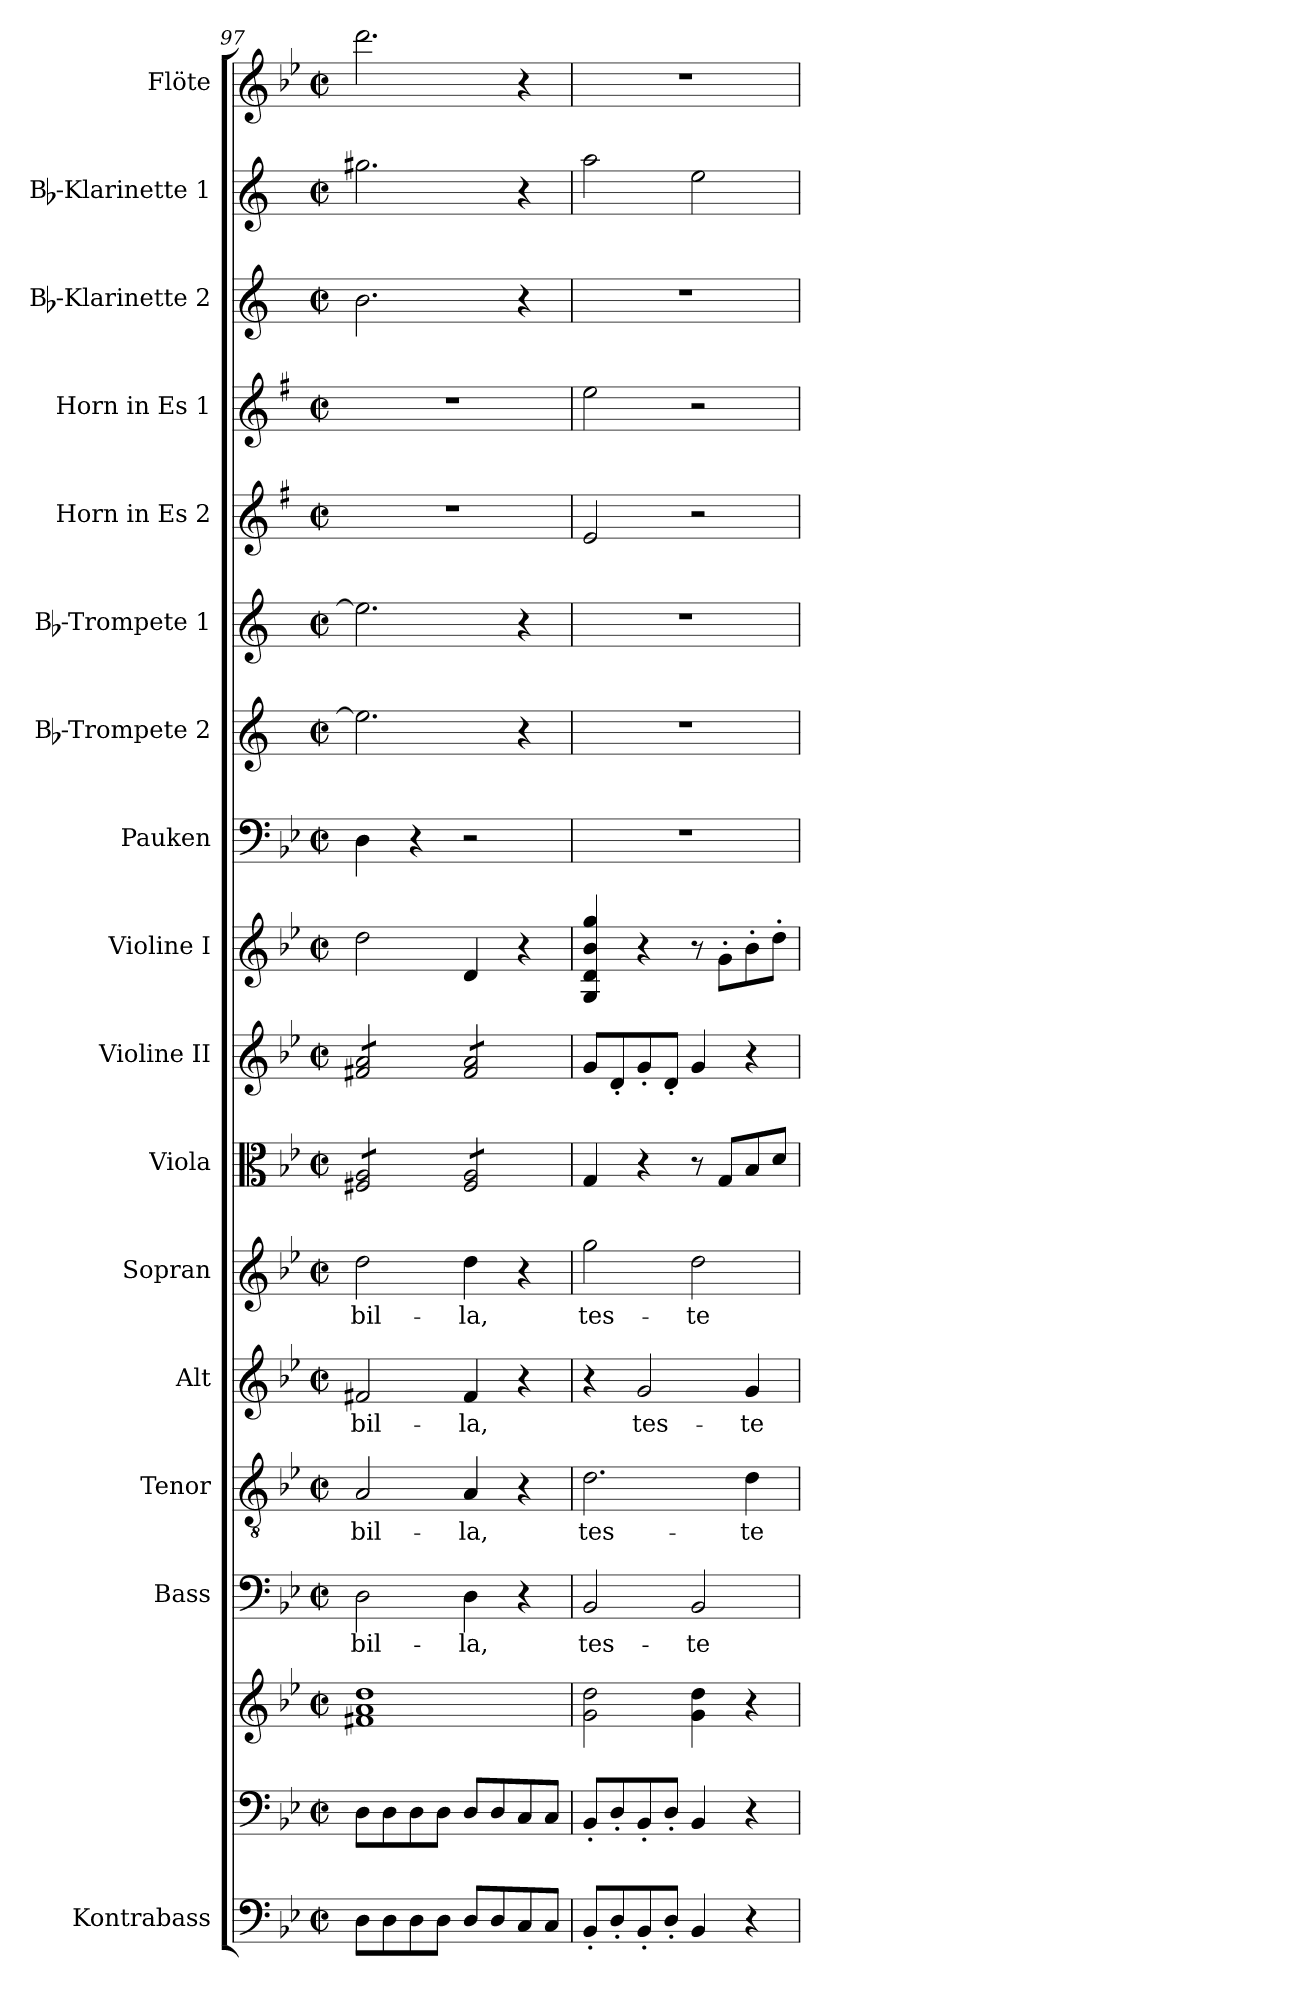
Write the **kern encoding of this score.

**kern	**kern	**kern	**kern	**text	**kern	**text	**kern	**text	**kern	**text	**kern	**kern	**kern	**kern	**kern	**kern	**kern	**kern	**kern	**kern	**kern
*part17	*part16	*part16	*part15	*part15	*part14	*part14	*part13	*part13	*part12	*part12	*part11	*part10	*part9	*part8	*part7	*part6	*part5	*part4	*part3	*part2	*part1
*staff18	*staff17	*staff16	*staff15	*staff15	*staff14	*staff14	*staff13	*staff13	*staff12	*staff12	*staff11	*staff10	*staff9	*staff8	*staff7	*staff6	*staff5	*staff4	*staff3	*staff2	*staff1
*I"Kontrabass	*	*	*I"Bass	*	*I"Tenor	*	*I"Alt	*	*I"Sopran	*	*I"Viola	*I"Violine II	*I"Violine I	*I"Pauken	*I"Bb-Trompete 2	*I"Bb-Trompete 1	*I"Horn in Es 2	*I"Horn in Es 1	*I"Bb-Klarinette 2	*I"Bb-Klarinette 1	*I"Flöte
*I'Kb.	*	*	*I'B.	*	*I'T.	*	*I'A.	*	*I'S.	*	*I'Vla.	*I'Vl. II	*I'Vl. I	*I'Pk.	*I'Bb Trp. 2	*I'Bb Trp. 1	*	*	*I'Bb Kl. 2	*I'Bb Kl. 1	*I'Fl.
*clefF4	*clefF4	*clefG2	*clefF4	*	*clefGv2	*	*clefG2	*	*clefG2	*	*clefC3	*clefG2	*clefG2	*clefF4	*clefG2	*clefG2	*clefG2	*clefG2	*clefG2	*clefG2	*clefG2
*ITrd7c12	*	*	*	*	*	*	*	*	*	*	*	*	*	*	*ITrd1c2	*ITrd1c2	*ITrd5c9	*ITrd5c9	*ITrd1c2	*ITrd1c2	*
*k[b-e-]	*k[b-e-]	*k[b-e-]	*k[b-e-]	*	*k[b-e-]	*	*k[b-e-]	*	*k[b-e-]	*	*k[b-e-]	*k[b-e-]	*k[b-e-]	*k[b-e-]	*k[b-e-]	*k[b-e-]	*k[b-e-]	*k[b-e-]	*k[b-e-]	*k[b-e-]	*k[b-e-]
*B-:	*B-:	*B-:	*B-:	*	*B-:	*	*B-:	*	*B-:	*	*B-:	*B-:	*B-:	*B-:	*B-:	*B-:	*B-:	*B-:	*B-:	*B-:	*B-:
*M2/2	*M2/2	*M2/2	*M2/2	*	*M2/2	*	*M2/2	*	*M2/2	*	*M2/2	*M2/2	*M2/2	*M2/2	*M2/2	*M2/2	*M2/2	*M2/2	*M2/2	*M2/2	*M2/2
*met(c|)	*met(c|)	*met(c|)	*met(c|)	*	*met(c|)	*	*met(c|)	*	*met(c|)	*	*met(c|)	*met(c|)	*met(c|)	*met(c|)	*met(c|)	*met(c|)	*met(c|)	*met(c|)	*met(c|)	*met(c|)	*met(c|)
=97	=97	=97	=97	=97	=97	=97	=97	=97	=97	=97	=97	=97	=97	=97	=97	=97	=97	=97	=97	=97	=97
!	!	!	!	!LO:LY:b	!	!LO:LY:b	!	!LO:LY:b	!	!LO:LY:b	!	!	!	!	!	!	!	!	!	!	!
*	*	*	*	*	*	*	*	*	*	*	*tremolo	*	*	*	*	*	*	*	*	*	*
*	*	*	*	*	*	*	*	*	*	*	*	*tremolo	*	*	*	*	*	*	*	*	*
8DD\L	8D\L	1f#X 1a 1dd	2D\	-bil-	2A/	-bil-	2f#X/	-bil-	2dd\	-bil-	8F#X/ 8A/L	8f#X/ 8a/L	2dd\	4D\	2.dd\]	2.dd\]	1r	1r	2.a\	2.ff#X\	2.ddd\
8DD\	8D\	.	.	.	.	.	.	.	.	.	8F#X/ 8A/	8f#X/ 8a/	.	.	.	.	.	.	.	.	.
8DD\	8D\	.	.	.	.	.	.	.	.	.	8F#X/ 8A/	8f#X/ 8a/	.	4r	.	.	.	.	.	.	.
8DD\J	8D\J	.	.	.	.	.	.	.	.	.	8F#X/ 8A/J	8f#X/ 8a/J	.	.	.	.	.	.	.	.	.
!	!	!	!	!LO:LY:b	!	!LO:LY:b	!	!LO:LY:b	!	!LO:LY:b	!	!	!	!	!	!	!	!	!	!	!
8DD/L	8D/L	.	4D\	-la,	4A/	-la,	4f#/	-la,	4dd\	-la,	8F#/ 8A/L	8f#/ 8a/L	4d/	2r	.	.	.	.	.	.	.
8DD/	8D/	.	.	.	.	.	.	.	.	.	8F#/ 8A/	8f#/ 8a/	.	.	.	.	.	.	.	.	.
8CC/	8C/	.	4r	.	4r	.	4r	.	4r	.	8F#/ 8A/	8f#/ 8a/	4r	.	4r	4r	.	.	4r	4r	4r
8CC/J	8C/J	.	.	.	.	.	.	.	.	.	8F#/ 8A/J	8f#/ 8a/J	.	.	.	.	.	.	.	.	.
*	*	*	*	*	*	*	*	*	*	*	*	*Xtremolo	*	*	*	*	*	*	*	*	*
*	*	*	*	*	*	*	*	*	*	*	*Xtremolo	*	*	*	*	*	*	*	*	*	*
=98	=98	=98	=98	=98	=98	=98	=98	=98	=98	=98	=98	=98	=98	=98	=98	=98	=98	=98	=98	=98	=98
!	!	!	!	!LO:LY:b	!	!LO:LY:b	!	!	!	!LO:LY:b	!	!	!	!	!	!	!	!	!	!	!
8BBB-'</L	8BB-'</L	2g\ 2dd\	2BB-/	tes-	2.d\	tes-	4r	.	2gg\	tes-	4G/	8g/L	4G/ 4d/ 4b-/ 4gg/	1r	1r	1r	2G/	2g\	1r	2gg\	1r
8DD'</	8D'</	.	.	.	.	.	.	.	.	.	.	8d'</	.	.	.	.	.	.	.	.	.
!	!	!	!	!	!	!	!	!LO:LY:b	!	!	!	!	!	!	!	!	!	!	!	!	!
8BBB-'</	8BB-'</	.	.	.	.	.	2g/	tes-	.	.	4r	8g'</	4r	.	.	.	.	.	.	.	.
8DD'</J	8D'</J	.	.	.	.	.	.	.	.	.	.	8d'</J	.	.	.	.	.	.	.	.	.
!	!	!	!	!LO:LY:b	!	!	!	!	!	!LO:LY:b	!	!	!	!	!	!	!	!	!	!	!
4BBB-/	4BB-/	4g\ 4dd\	2BB-/	-te	.	.	.	.	2dd\	-te	8r	4g/	8r	.	.	.	2r	2r	.	2dd\	.
.	.	.	.	.	.	.	.	.	.	.	8G/L	.	8g'>\L	.	.	.	.	.	.	.	.
!	!	!	!	!	!	!LO:LY:b	!	!LO:LY:b	!	!	!	!	!	!	!	!	!	!	!	!	!
4r	4r	4r	.	.	4d\	-te	4g/	-te	.	.	8B-/	4r	8b-'>\	.	.	.	.	.	.	.	.
.	.	.	.	.	.	.	.	.	.	.	8d/J	.	8dd'>\J	.	.	.	.	.	.	.	.
=	=	=	=	=	=	=	=	=	=	=	=	=	=	=	=	=	=	=	=	=	=
*-	*-	*-	*-	*-	*-	*-	*-	*-	*-	*-	*-	*-	*-	*-	*-	*-	*-	*-	*-	*-	*-
